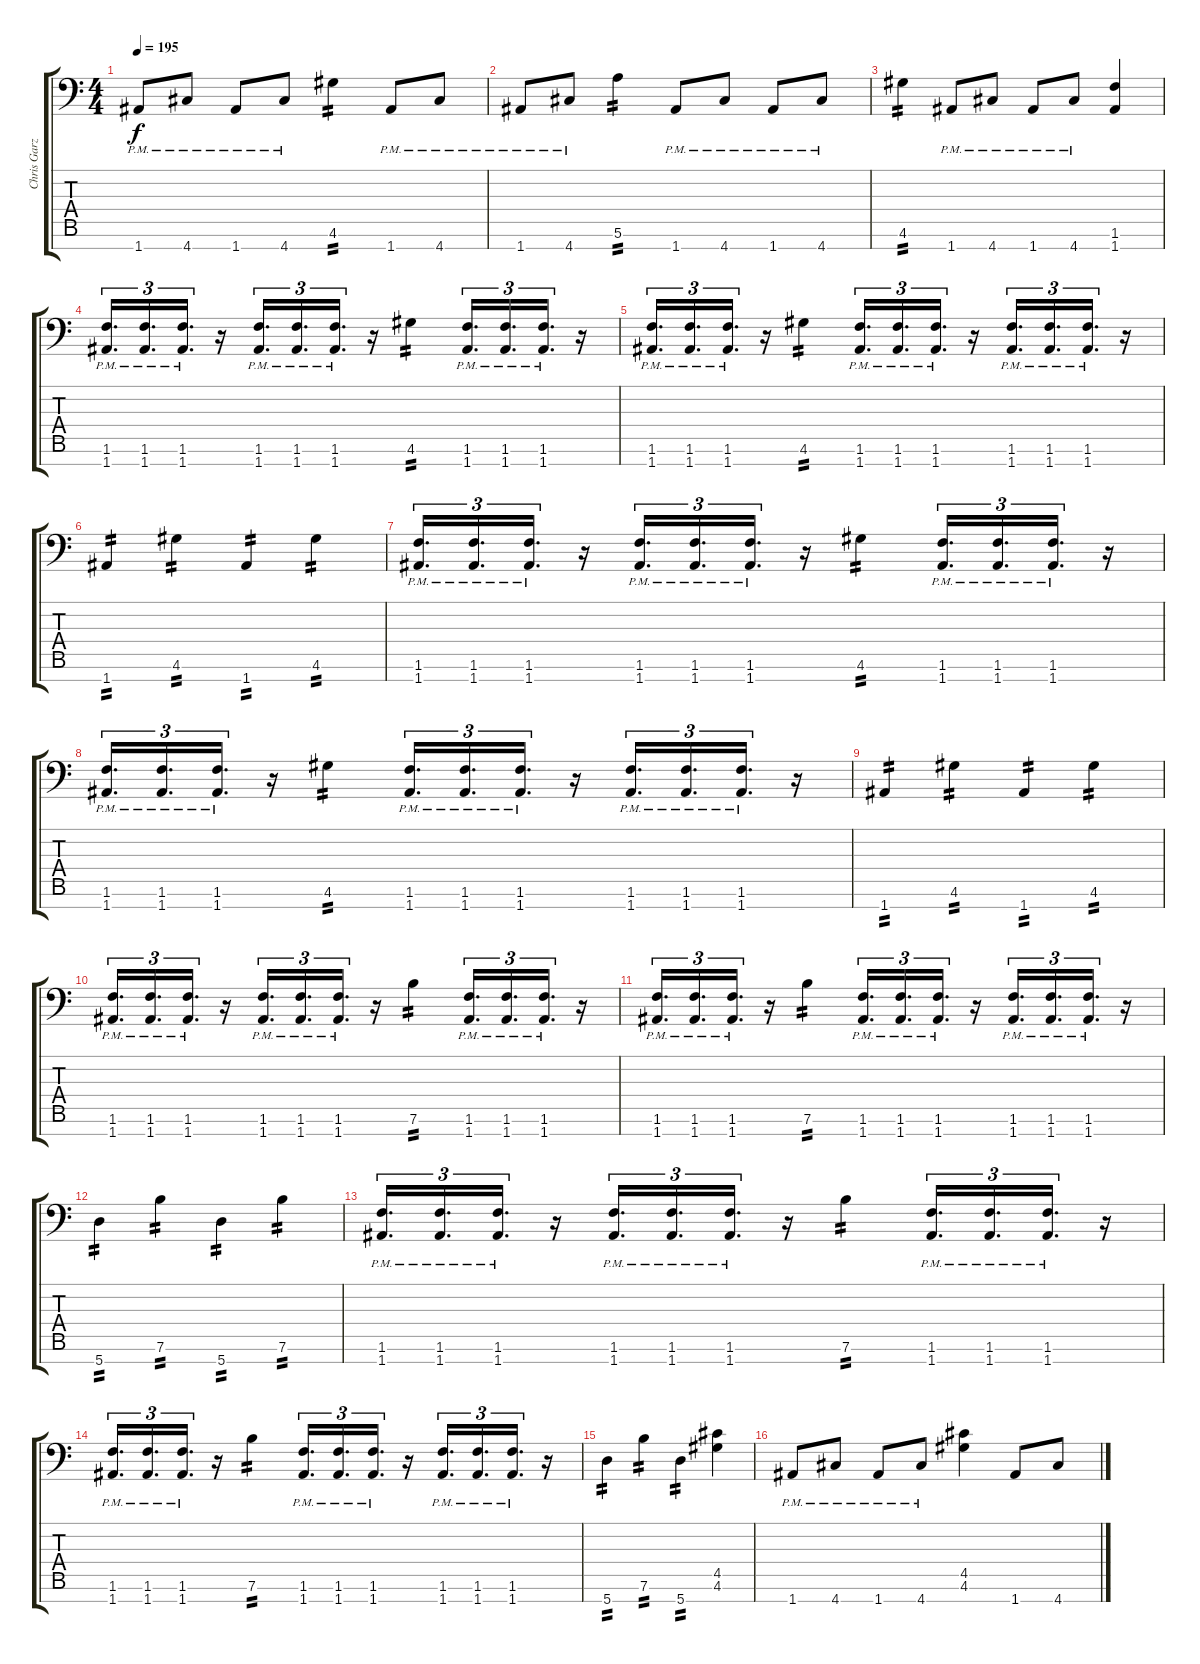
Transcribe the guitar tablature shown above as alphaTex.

\track ("Chris Garza" "Chris Garz") {instrument distortionguitar}
\staff {score tabs}
\tuning (E4 B3 G3 D3 A2 E2 A1) {hide}
\ts (4 4)
\tempo 195
\clef f4
\ks c
1.7{pm}.8{dy f} 4.7{pm}.8 1.7{pm}.8 4.7{pm}.8 4.6.4{tp 2} 1.7{pm}.8 4.7{pm}.8 |
1.7{pm}.8 4.7{pm}.8 5.6.4{tp 2} 1.7{pm}.8 4.7{pm}.8 1.7{pm}.8 4.7{pm}.8 |
4.6.4{tp 2} 1.7{pm}.8 4.7{pm}.8 1.7{pm}.8 4.7{pm}.8 (1.6 1.7).4 |
(1.6{pm} 1.7{pm}).16{d tu (3 2)} (1.6{pm} 1.7{pm}).16{d tu (3 2)} (1.6{pm} 1.7{pm}).16{d tu (3 2)} r.16 (1.6{pm} 1.7{pm}).16{d tu (3 2)} (1.6{pm} 1.7{pm}).16{d tu (3 2)} (1.6{pm} 1.7{pm}).16{d tu (3 2)} r.16 4.6.4{tp 2} (1.6{pm} 1.7{pm}).16{d tu (3 2)} (1.6{pm} 1.7{pm}).16{d tu (3 2)} (1.6{pm} 1.7{pm}).16{d tu (3 2)} r.16 |
(1.6{pm} 1.7{pm}).16{d tu (3 2)} (1.6{pm} 1.7{pm}).16{d tu (3 2)} (1.6{pm} 1.7{pm}).16{d tu (3 2)} r.16 4.6.4{tp 2} (1.6{pm} 1.7{pm}).16{d tu (3 2)} (1.6{pm} 1.7{pm}).16{d tu (3 2)} (1.6{pm} 1.7{pm}).16{d tu (3 2)} r.16 (1.6{pm} 1.7{pm}).16{d tu (3 2)} (1.6{pm} 1.7{pm}).16{d tu (3 2)} (1.6{pm} 1.7{pm}).16{d tu (3 2)} r.16 |
1.7.4{tp 2} 4.6.4{tp 2} 1.7.4{tp 2} 4.6.4{tp 2} |
(1.6{pm} 1.7{pm}).16{d tu (3 2)} (1.6{pm} 1.7{pm}).16{d tu (3 2)} (1.6{pm} 1.7{pm}).16{d tu (3 2)} r.16 (1.6{pm} 1.7{pm}).16{d tu (3 2)} (1.6{pm} 1.7{pm}).16{d tu (3 2)} (1.6{pm} 1.7{pm}).16{d tu (3 2)} r.16 4.6.4{tp 2} (1.6{pm} 1.7{pm}).16{d tu (3 2)} (1.6{pm} 1.7{pm}).16{d tu (3 2)} (1.6{pm} 1.7{pm}).16{d tu (3 2)} r.16 |
(1.6{pm} 1.7{pm}).16{d tu (3 2)} (1.6{pm} 1.7{pm}).16{d tu (3 2)} (1.6{pm} 1.7{pm}).16{d tu (3 2)} r.16 4.6.4{tp 2} (1.6{pm} 1.7{pm}).16{d tu (3 2)} (1.6{pm} 1.7{pm}).16{d tu (3 2)} (1.6{pm} 1.7{pm}).16{d tu (3 2)} r.16 (1.6{pm} 1.7{pm}).16{d tu (3 2)} (1.6{pm} 1.7{pm}).16{d tu (3 2)} (1.6{pm} 1.7{pm}).16{d tu (3 2)} r.16 |
1.7.4{tp 2} 4.6.4{tp 2} 1.7.4{tp 2} 4.6.4{tp 2} |
(1.6{pm} 1.7{pm}).16{d tu (3 2)} (1.6{pm} 1.7{pm}).16{d tu (3 2)} (1.6{pm} 1.7{pm}).16{d tu (3 2)} r.16 (1.6{pm} 1.7{pm}).16{d tu (3 2)} (1.6{pm} 1.7{pm}).16{d tu (3 2)} (1.6{pm} 1.7{pm}).16{d tu (3 2)} r.16 7.6.4{tp 2} (1.6{pm} 1.7{pm}).16{d tu (3 2)} (1.6{pm} 1.7{pm}).16{d tu (3 2)} (1.6{pm} 1.7{pm}).16{d tu (3 2)} r.16 |
(1.6{pm} 1.7{pm}).16{d tu (3 2)} (1.6{pm} 1.7{pm}).16{d tu (3 2)} (1.6{pm} 1.7{pm}).16{d tu (3 2)} r.16 7.6.4{tp 2} (1.6{pm} 1.7{pm}).16{d tu (3 2)} (1.6{pm} 1.7{pm}).16{d tu (3 2)} (1.6{pm} 1.7{pm}).16{d tu (3 2)} r.16 (1.6{pm} 1.7{pm}).16{d tu (3 2)} (1.6{pm} 1.7{pm}).16{d tu (3 2)} (1.6{pm} 1.7{pm}).16{d tu (3 2)} r.16 |
5.7.4{tp 2} 7.6.4{tp 2} 5.7.4{tp 2} 7.6.4{tp 2} |
(1.6{pm} 1.7{pm}).16{d tu (3 2)} (1.6{pm} 1.7{pm}).16{d tu (3 2)} (1.6{pm} 1.7{pm}).16{d tu (3 2)} r.16 (1.6{pm} 1.7{pm}).16{d tu (3 2)} (1.6{pm} 1.7{pm}).16{d tu (3 2)} (1.6{pm} 1.7{pm}).16{d tu (3 2)} r.16 7.6.4{tp 2} (1.6{pm} 1.7{pm}).16{d tu (3 2)} (1.6{pm} 1.7{pm}).16{d tu (3 2)} (1.6{pm} 1.7{pm}).16{d tu (3 2)} r.16 |
(1.6{pm} 1.7{pm}).16{d tu (3 2)} (1.6{pm} 1.7{pm}).16{d tu (3 2)} (1.6{pm} 1.7{pm}).16{d tu (3 2)} r.16 7.6.4{tp 2} (1.6{pm} 1.7{pm}).16{d tu (3 2)} (1.6{pm} 1.7{pm}).16{d tu (3 2)} (1.6{pm} 1.7{pm}).16{d tu (3 2)} r.16 (1.6{pm} 1.7{pm}).16{d tu (3 2)} (1.6{pm} 1.7{pm}).16{d tu (3 2)} (1.6{pm} 1.7{pm}).16{d tu (3 2)} r.16 |
5.7.4{tp 2} 7.6.4{tp 2} 5.7.4{tp 2} (4.5 4.6).4 |
1.7{pm}.8 4.7{pm}.8 1.7{pm}.8 4.7{pm}.8 (4.5 4.6).4 1.7.8 4.7.8
